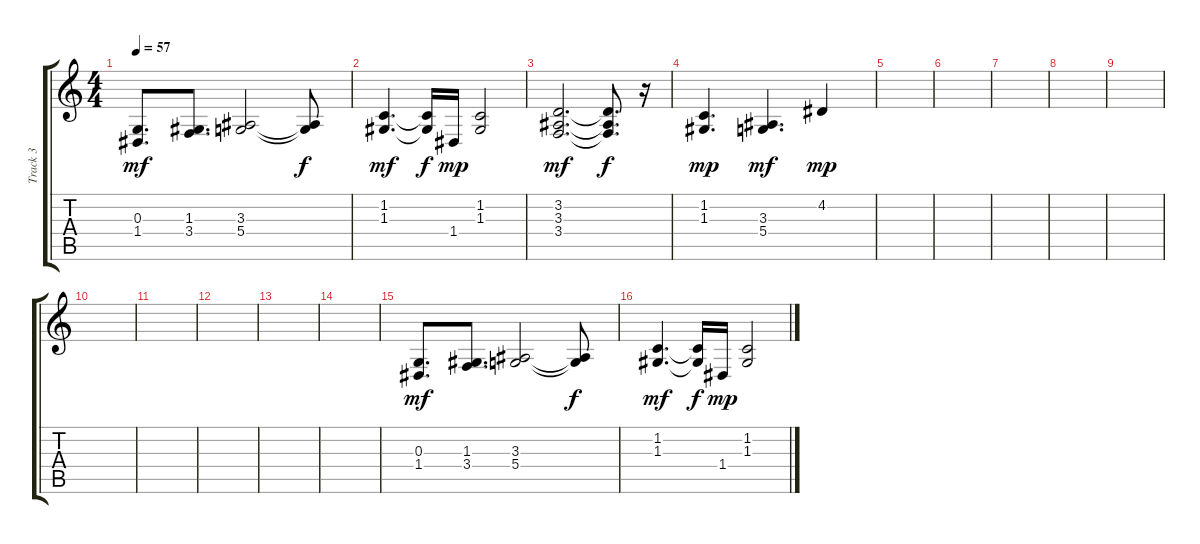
\track ("Track 3" "Track 3") {instrument electricpiano2}
\staff {score tabs}
\tuning (E4 B3 G3 D3 A2 E2) {hide}
\ts (4 4)
\tempo 57
\clef g2
\ks c
(0.3 1.4).8{d dy mf} (1.3 3.4).8{d} (3.3 5.4).2 (3.3{t} 5.4{t}).8{dy f} |
(1.2 1.3).4{d dy mf} (1.2{t} 1.3{t}).16{dy f} 1.4.16{dy mp} (1.2 1.3).2 |
(3.2 3.3 3.4).2{d dy mf} (3.2{t} 3.3{t} 3.4{t}).8{d dy f} r.16 |
(1.2 1.3).4{d dy mp} (3.3 5.4).4{d dy mf} 4.2.4{dy mp} |
|
|
|
|
|
|
|
|
|
|
(0.3 1.4).8{d dy mf} (1.3 3.4).8{d} (3.3 5.4).2 (3.3{t} 5.4{t}).8{dy f} |
(1.2 1.3).4{d dy mf} (1.2{t} 1.3{t}).16{dy f} 1.4.16{dy mp} (1.2 1.3).2
